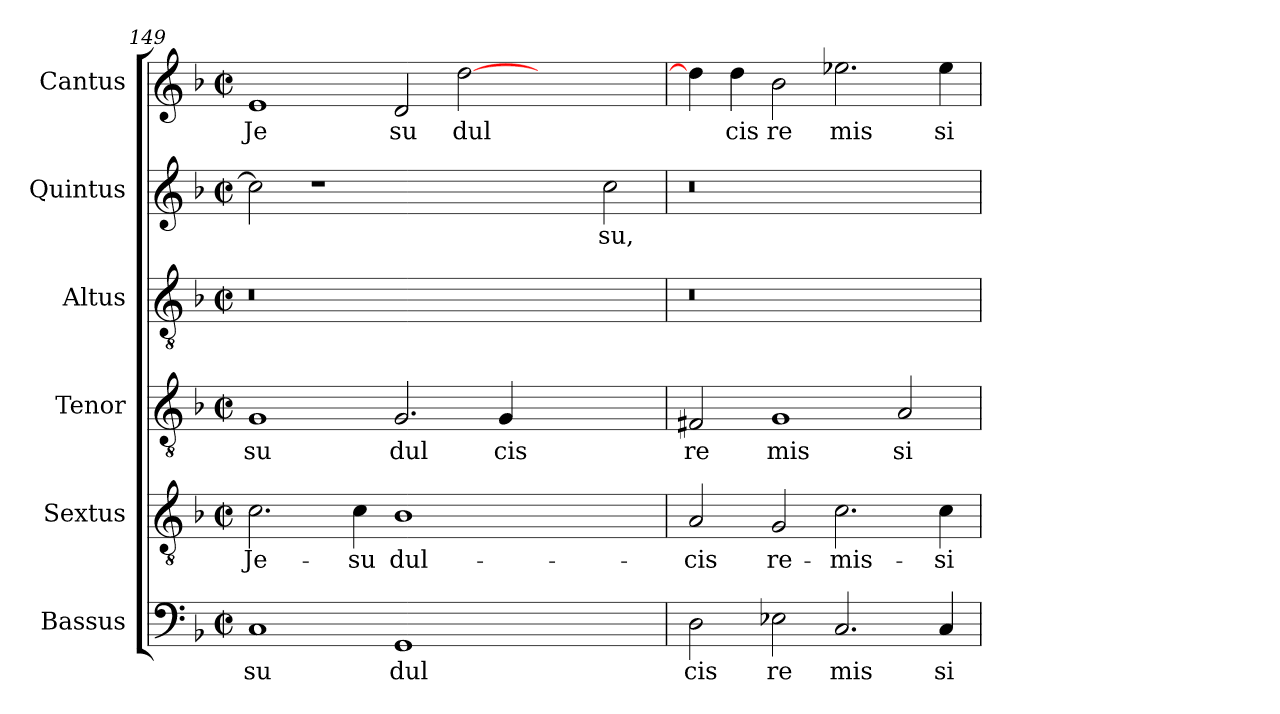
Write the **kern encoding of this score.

**kern	**text	**kern	**text	**kern	**text	**kern	**kern	**text	**kern	**text
*part6	*part6	*part5	*part5	*part4	*part4	*part3	*part2	*part2	*part1	*part1
*staff6	*staff6	*staff5	*staff5	*staff4	*staff4	*staff3	*staff2	*staff2	*staff1	*staff1
*I"Bassus	*	*I"Sextus	*	*I"Tenor	*	*I"Altus	*I"Quintus	*	*I"Cantus	*
*clefF4	*	*clefGv2	*	*clefGv2	*	*clefGv2	*clefG2	*	*clefG2	*
*k[b-]	*	*k[b-]	*	*k[b-]	*	*k[b-]	*k[b-]	*	*k[b-]	*
*F:	*	*F:	*	*F:	*	*F:	*F:	*	*F:	*
*M2/2	*	*M2/2	*	*M2/2	*	*M2/2	*M2/2	*	*M2/2	*
*met(c|)	*	*met(c|)	*	*met(c|)	*	*met(c|)	*met(c|)	*	*met(c|)	*
=149	=149	=149	=149	=149	=149	=149	=149	=149	=149	=149
!	!LO:LY:b:cj	!	!LO:LY:b:cj	!	!LO:LY:b:cj	!	!	!	!	!LO:LY:b:cj
1C	su	2.c\	Je-	1G	su	0r	2cc\]	.	1e	Je
!	!	!	!	!	!	!	!LO:N:vis=1	!	!	!
.	.	.	.	.	.	.	0r	.	.	.
!	!	!	!LO:LY:b:cj	!	!	!	!	!	!	!
.	.	4c\	-su	.	.	.	.	.	.	.
!	!LO:LY:b:cj	!	!LO:LY:b:cj	!	!LO:LY:b:cj	!	!	!	!	!LO:LY:b:cj
1GG	dul	1B-	dul-	2.G/	dul	.	.	.	2d/	su
!	!	!	!	!	!	!	!	!	!	!LO:LY:b
.	.	.	.	.	.	.	.	.	[>2dd\	dul
!	!	!	!	!	!LO:LY:b:cj	!	!	!	!	!
.	.	.	.	4G/	cis	.	.	.	.	.
1ryy	.	1ryy	.	1ryy	.	1ryy	.	.	1ryy	.
!	!	!	!	!	!	!	!	!LO:LY:b:cj	!	!
.	.	.	.	.	.	.	2cc\	-su,	.	.
=150	=150	=150	=150	=150	=150	=150	=150	=150	=150	=150
!	!LO:LY:b:cj	!	!LO:LY:b:cj	!	!LO:LY:b:cj	!	!	!	!	!
2D\	cis	2A/	-cis	2F#X/	re	0r	0r	.	4dd\]	.
!	!	!	!	!	!	!	!	!	!	!LO:LY:b:cj
.	.	.	.	.	.	.	.	.	4dd\	cis
!	!LO:LY:b:cj	!	!LO:LY:b:cj	!	!LO:LY:b:cj	!	!	!	!	!LO:LY:b:cj
2E-X\	re	2G/	re-	1G	mis	.	.	.	2b-\	re
!	!LO:LY:b:cj	!	!LO:LY:b:cj	!	!	!	!	!	!	!LO:LY:b:cj
2.C/	mis	2.c\	-mis-	.	.	.	.	.	2.ee-\	mis
!	!	!	!	!	!LO:LY:b:cj	!	!	!	!	!
.	.	.	.	2A/	si	.	.	.	.	.
!	!LO:LY:b:cj	!	!LO:LY:b:cj	!	!	!	!	!	!	!LO:LY:b:cj
4C/	si	4c\	-si-	.	.	.	.	.	4ee-\	si
=	=	=	=	=	=	=	=	=	=	=
*-	*-	*-	*-	*-	*-	*-	*-	*-	*-	*-
